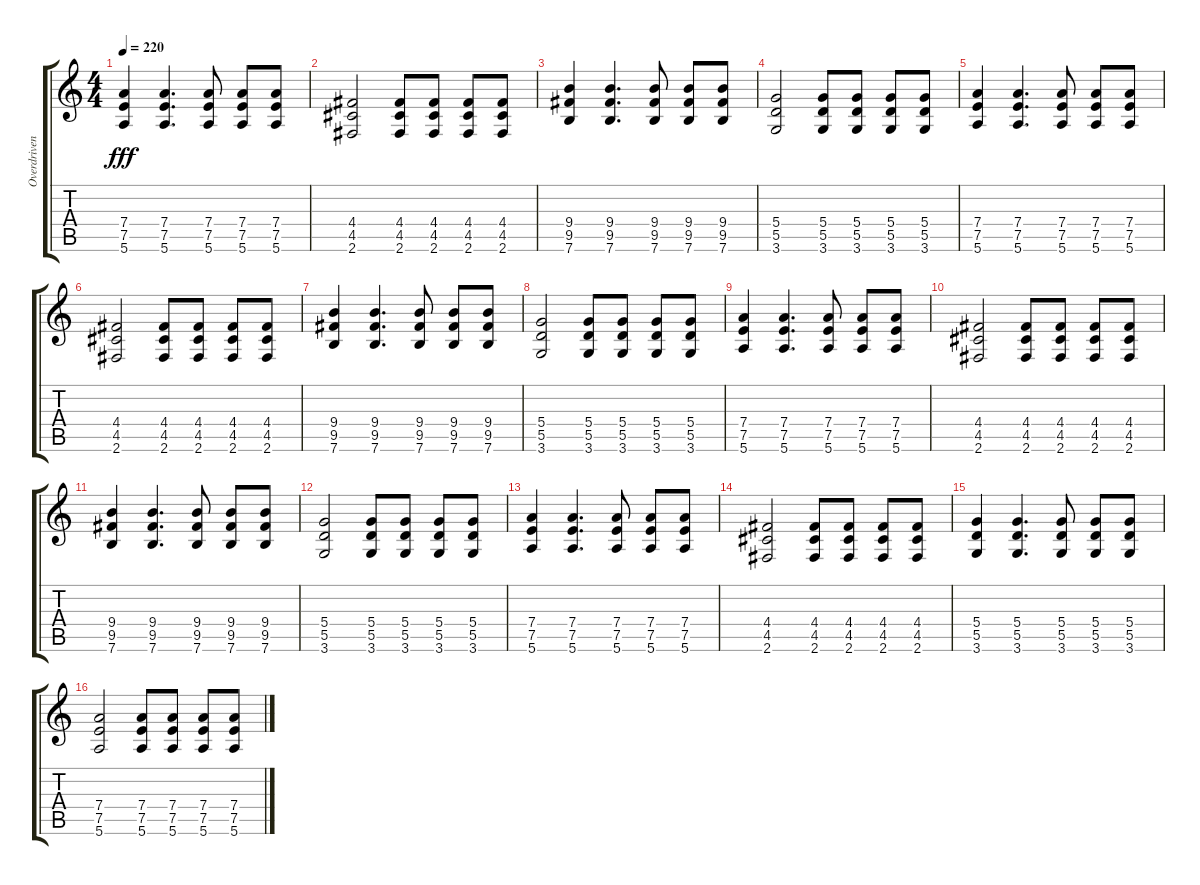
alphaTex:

\track ("Overdriven Guitar" "Overdriven") {instrument overdrivenguitar}
\staff {score tabs}
\tuning (E4 B3 G3 D3 A2 E2) {hide}
\ts (4 4)
\tempo 220
\clef g2
\ks c
(7.4 7.5 5.6).4{dy fff} (7.4 7.5 5.6).4{d} (7.4 7.5 5.6).8 (7.4 7.5 5.6).8 (7.4 7.5 5.6).8 |
(4.4 4.5 2.6).2 (4.4 4.5 2.6).8 (4.4 4.5 2.6).8 (4.4 4.5 2.6).8 (4.4 4.5 2.6).8 |
(9.4 9.5 7.6).4 (9.4 9.5 7.6).4{d} (9.4 9.5 7.6).8 (9.4 9.5 7.6).8 (9.4 9.5 7.6).8 |
(5.4 5.5 3.6).2 (5.4 5.5 3.6).8 (5.4 5.5 3.6).8 (5.4 5.5 3.6).8 (5.4 5.5 3.6).8 |
(7.4 7.5 5.6).4 (7.4 7.5 5.6).4{d} (7.4 7.5 5.6).8 (7.4 7.5 5.6).8 (7.4 7.5 5.6).8 |
(4.4 4.5 2.6).2 (4.4 4.5 2.6).8 (4.4 4.5 2.6).8 (4.4 4.5 2.6).8 (4.4 4.5 2.6).8 |
(9.4 9.5 7.6).4 (9.4 9.5 7.6).4{d} (9.4 9.5 7.6).8 (9.4 9.5 7.6).8 (9.4 9.5 7.6).8 |
(5.4 5.5 3.6).2 (5.4 5.5 3.6).8 (5.4 5.5 3.6).8 (5.4 5.5 3.6).8 (5.4 5.5 3.6).8 |
(7.4 7.5 5.6).4 (7.4 7.5 5.6).4{d} (7.4 7.5 5.6).8 (7.4 7.5 5.6).8 (7.4 7.5 5.6).8 |
(4.4 4.5 2.6).2 (4.4 4.5 2.6).8 (4.4 4.5 2.6).8 (4.4 4.5 2.6).8 (4.4 4.5 2.6).8 |
(9.4 9.5 7.6).4 (9.4 9.5 7.6).4{d} (9.4 9.5 7.6).8 (9.4 9.5 7.6).8 (9.4 9.5 7.6).8 |
(5.4 5.5 3.6).2 (5.4 5.5 3.6).8 (5.4 5.5 3.6).8 (5.4 5.5 3.6).8 (5.4 5.5 3.6).8 |
(7.4 7.5 5.6).4 (7.4 7.5 5.6).4{d} (7.4 7.5 5.6).8 (7.4 7.5 5.6).8 (7.4 7.5 5.6).8 |
(4.4 4.5 2.6).2 (4.4 4.5 2.6).8 (4.4 4.5 2.6).8 (4.4 4.5 2.6).8 (4.4 4.5 2.6).8 |
(5.4 5.5 3.6).4 (5.4 5.5 3.6).4{d} (5.4 5.5 3.6).8 (5.4 5.5 3.6).8 (5.4 5.5 3.6).8 |
(7.4 7.5 5.6).2 (7.4 7.5 5.6).8 (7.4 7.5 5.6).8 (7.4 7.5 5.6).8 (7.4 7.5 5.6).8
